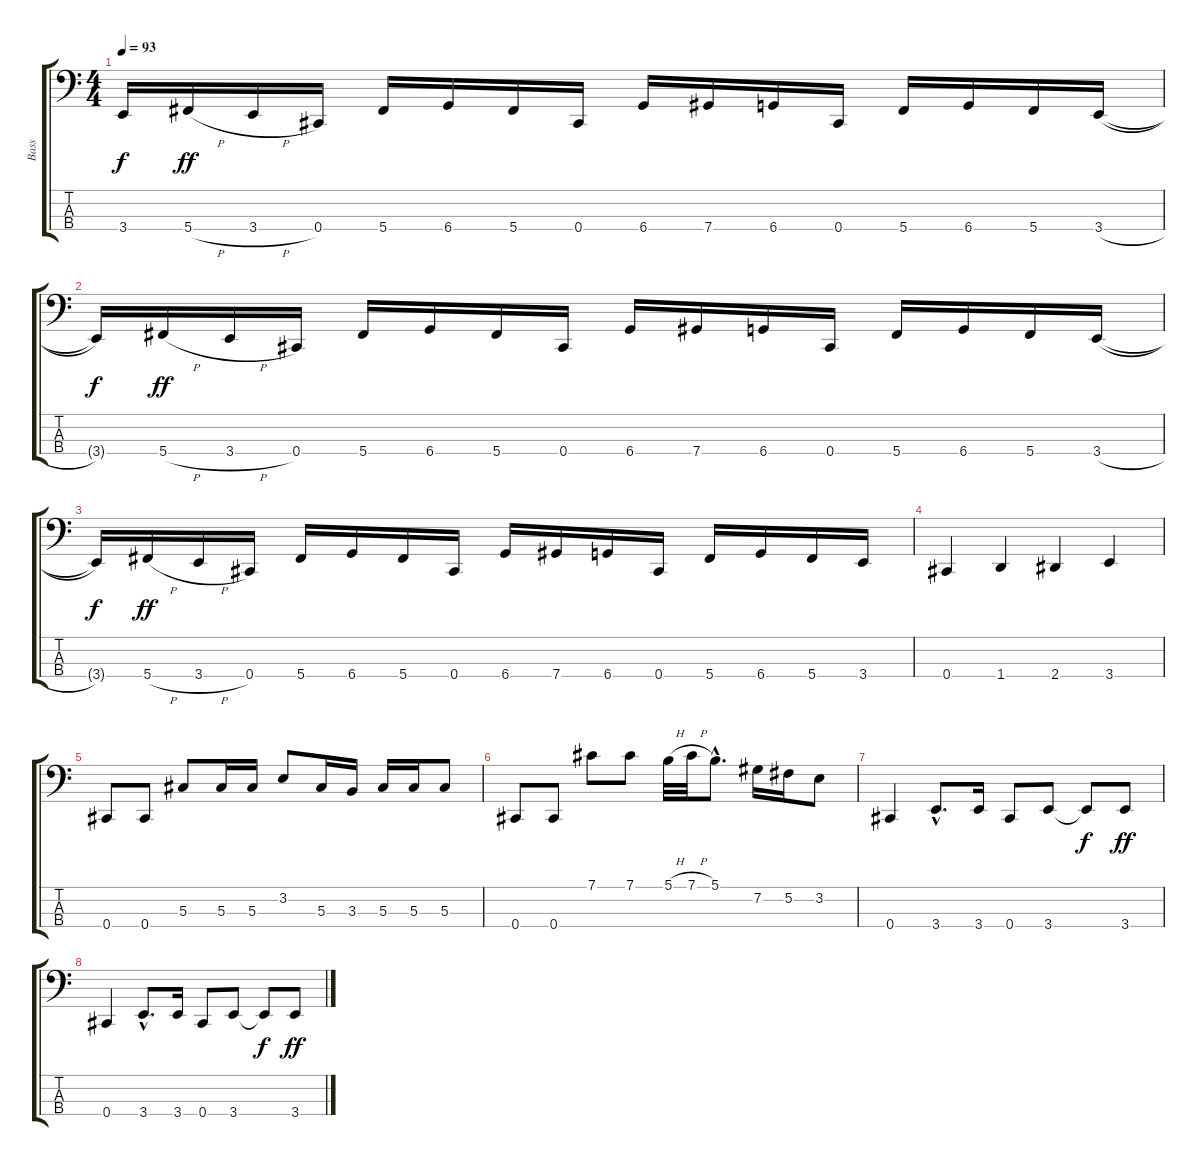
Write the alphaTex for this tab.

\track ("Bass" "Bass") {instrument electricbasspick}
\staff {score tabs}
\tuning (Gb2 Db2 Ab1 Db1) {hide}
\ts (4 4)
\tempo 93
\clef f4
\ks c
3.4{t}.16{dy f} 5.4{h}.16{dy ff} 3.4{h}.16 0.4.16 5.4.16 6.4.16 5.4.16 0.4.16 6.4.16 7.4.16 6.4.16 0.4.16 5.4.16 6.4.16 5.4.16 3.4{h}.16 |
3.4{t}.16{dy f} 5.4{h}.16{dy ff} 3.4{h}.16 0.4.16 5.4.16 6.4.16 5.4.16 0.4.16 6.4.16 7.4.16 6.4.16 0.4.16 5.4.16 6.4.16 5.4.16 3.4{h}.16 |
3.4{t}.16{dy f} 5.4{h}.16{dy ff} 3.4{h}.16 0.4.16 5.4.16 6.4.16 5.4.16 0.4.16 6.4.16 7.4.16 6.4.16 0.4.16 5.4.16 6.4.16 5.4.16 3.4.16 |
0.4.4 1.4.4 2.4.4 3.4.4 |
0.4.8 0.4.8 5.3.8 5.3.16 5.3.16 3.2.8 5.3.16 3.3.16 5.3.16 5.3.16 5.3.8 |
0.4.8 0.4.8 7.1.8 7.1.8 5.1{h}.32 7.1{h}.32 5.1{hac}.8{d} 7.2.16 5.2.16 3.2.8 |
0.4.4 3.4{hac}.8{d} 3.4.16 0.4.8 3.4.8 3.4{t}.8{dy f} 3.4.8{dy ff} |
0.4.4 3.4{hac}.8{d} 3.4.16 0.4.8 3.4.8 3.4{t}.8{dy f} 3.4.8{dy ff}
